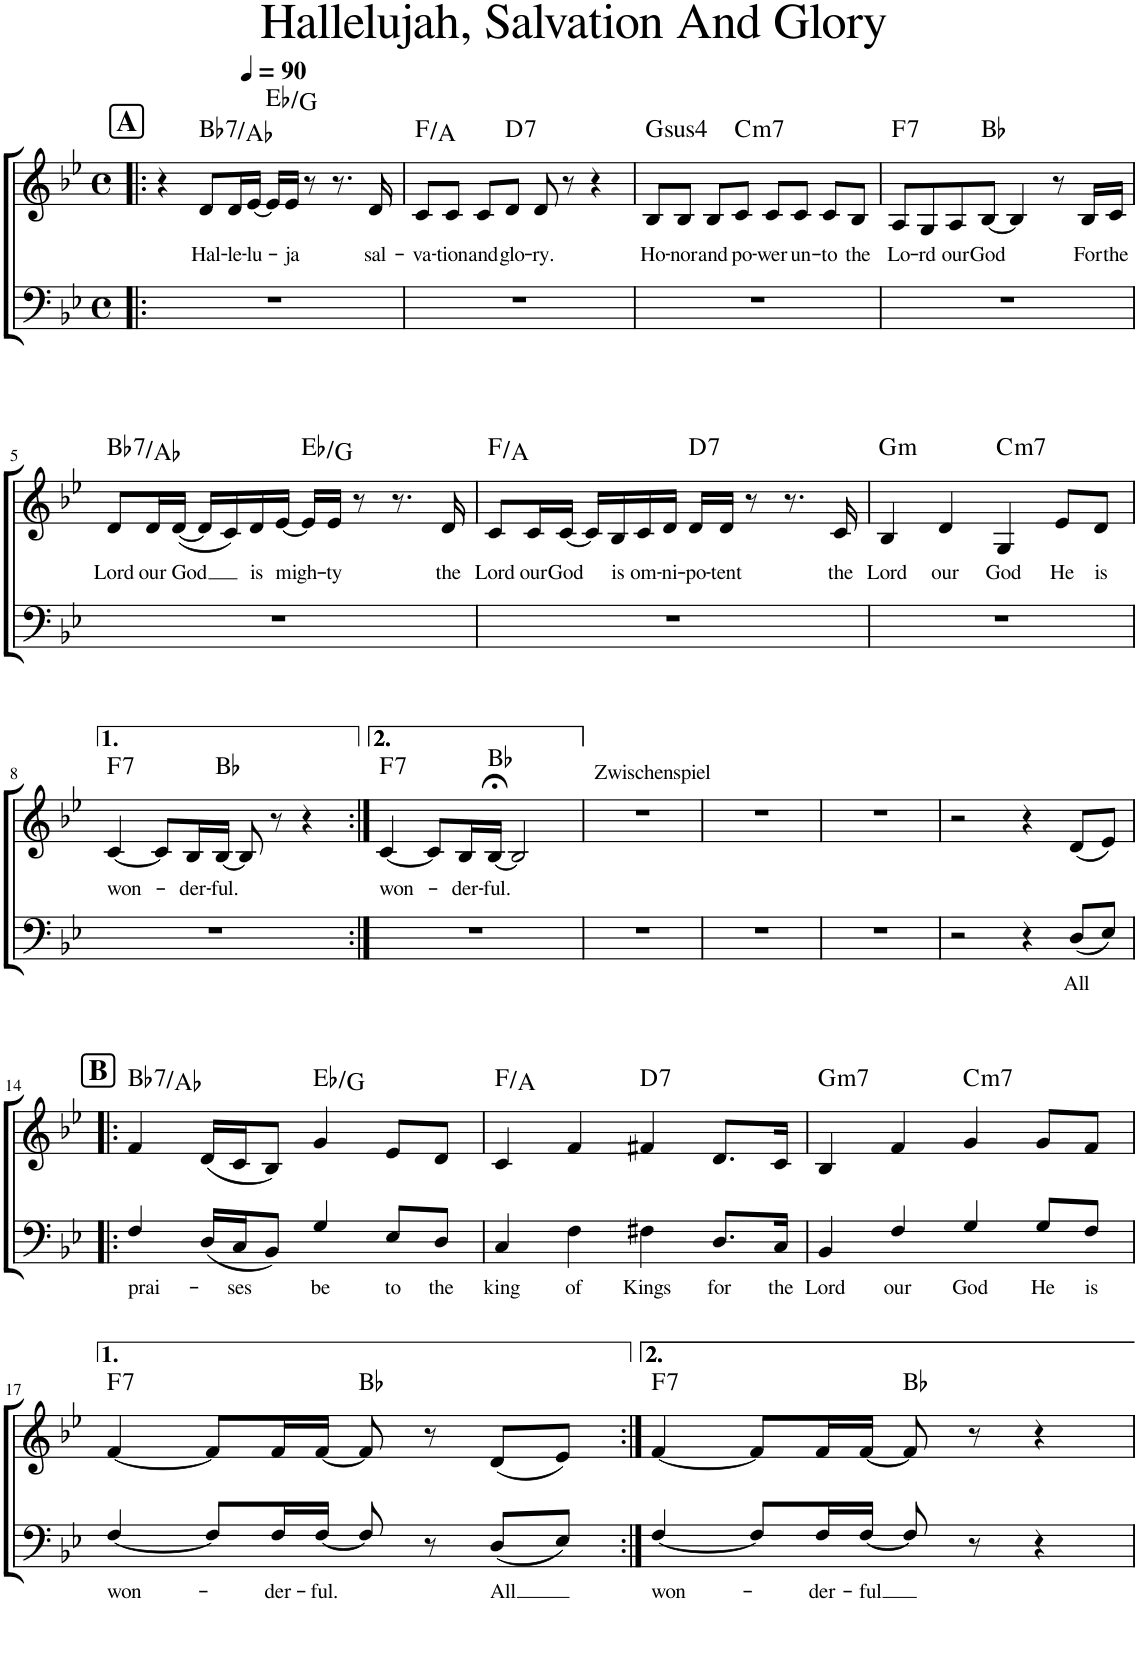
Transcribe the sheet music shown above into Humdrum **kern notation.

**kern	**text	**kern	**text	**harte
*part1	*part1	*part1	*part1	*part1
*staff2	*staff2	*staff1	*staff1	*
*I"Klavier	*	*	*	*
*I'Klav.	*	*	*	*
*clefF4	*	*clefG2	*	*
*k[b-e-]	*	*k[b-e-]	*	*
*M4/4	*	*M4/4	*	*
*met(c)	*	*met(c)	*	*
*MM90	*	*MM90	*	*
!!LO:REH:place=s1:a:B:cj:fs=14:t=A
=1!|:	=1!|:	=1!|:	=1!|:	=1!|:
1r	.	4r	.	.
!	!	!	!LO:LY:b	!LO:H:kt=7
.	.	8d/L	Hal-	Bb:7/b7
!	!	!	!LO:LY:b	!
.	.	16d/L	-le-	.
!	!	!	!LO:LY:b	!
.	.	[16e-/JJ	-lu-	.
.	.	16e-/LL]	.	Eb:maj/3
!	!	!	!LO:LY:b	!
.	.	16e-/JJ	-ja	.
.	.	8r	.	.
.	.	8.r	.	.
!	!	!	!LO:LY:b	!
.	.	16d/	sal-	.
=2	=2	=2	=2	=2
!	!	!	!LO:LY:b	!
1r	.	8c/L	-va-	F:maj/3
!	!	!	!LO:LY:b	!
.	.	8c/J	-tion	.
!	!	!	!LO:LY:b	!
.	.	8c/L	and	.
!	!	!	!LO:LY:b	!LO:H:kt=7
.	.	8d/J	glo-	D:7
!	!	!	!LO:LY:b	!
.	.	8d/	-ry.	.
.	.	8r	.	.
.	.	4r	.	.
=3	=3	=3	=3	=3
!	!	!	!LO:LY:b	!LO:H:kt=4
1r	.	8B-/L	Ho-	G:sus4
!	!	!	!LO:LY:b	!
.	.	8B-/J	-nor	.
!	!	!	!LO:LY:b	!
.	.	8B-/L	and	.
!	!	!	!LO:LY:b	!LO:H:kt=m7
.	.	8c/J	po-	C:min7
!	!	!	!LO:LY:b	!
.	.	8c/L	-wer	.
!	!	!	!LO:LY:b	!
.	.	8c/J	un-	.
!	!	!	!LO:LY:b	!
.	.	8c/L	-to	.
!	!	!	!LO:LY:b	!
.	.	8B-/J	the	.
=4	=4	=4	=4	=4
!	!	!	!LO:LY:b	!LO:H:kt=7
1r	.	8A/L	Lo-	F:7
!	!	!	!LO:LY:b	!
.	.	8G/	-rd	.
!	!	!	!LO:LY:b	!
.	.	8A/	our	.
!	!	!	!LO:LY:b	!
.	.	[8B-/J	God	Bb:maj
.	.	4B-/]	.	.
.	.	8r	.	.
!	!	!	!LO:LY:b	!
.	.	16B-/LL	For	.
!	!	!	!LO:LY:b	!
.	.	16c/JJ	the	.
!!LO:LB:g=z
=5	=5	=5	=5	=5
!	!	!	!LO:LY:b	!LO:H:kt=7
1r	.	8d/L	Lord	Bb:7/b7
!	!	!	!LO:LY:b	!
.	.	16d/L	our	.
!	!	!	!LO:LY:b	!
.	.	([16d/JJ	God	.
.	.	16d/LL]	.	.
.	.	16c/)	.	.
!	!	!	!LO:LY:b	!
.	.	16d/	is	.
!	!	!	!LO:LY:b	!
.	.	[16e-/JJ	migh-	.
.	.	16e-/LL]	.	Eb:maj/3
!	!	!	!LO:LY:b	!
.	.	16e-/JJ	-ty	.
.	.	8r	.	.
.	.	8.r	.	.
!	!	!	!LO:LY:b	!
.	.	16d/	the	.
=6	=6	=6	=6	=6
!	!	!	!LO:LY:b	!
1r	.	8c/L	Lord	F:maj/3
!	!	!	!LO:LY:b	!
.	.	16c/L	our	.
!	!	!	!LO:LY:b	!
.	.	[16c/JJ	God	.
.	.	16c/LL]	.	.
!	!	!	!LO:LY:b	!
.	.	16B-/	is	.
!	!	!	!LO:LY:b	!
.	.	16c/	om-	.
!	!	!	!LO:LY:b	!
.	.	16d/JJ	-ni-	.
!	!	!	!LO:LY:b	!LO:H:kt=7
.	.	16d/LL	-po-	D:7
!	!	!	!LO:LY:b	!
.	.	16d/JJ	-tent	.
.	.	8r	.	.
.	.	8.r	.	.
!	!	!	!LO:LY:b	!
.	.	16c/	the	.
=7	=7	=7	=7	=7
!	!	!	!LO:LY:b	!LO:H:kt=m
1r	.	4B-/	Lord	G:min
!	!	!	!LO:LY:b	!
.	.	4d/	our	.
!	!	!	!LO:LY:b	!LO:H:kt=m7
.	.	4G/	God	C:min7
!	!	!	!LO:LY:b	!
.	.	8e-/L	He	.
!	!	!	!LO:LY:b	!
.	.	8d/J	is	.
!!LO:LB:g=z
=8	=8	=8	=8	=8
!	!	!	!LO:LY:b	!LO:H:kt=7
1r	.	[4c/	won-	F:7
.	.	8c/L]	.	.
!	!	!	!LO:LY:b	!
.	.	16B-/L	-der-	.
!	!	!	!LO:LY:b	!
.	.	[16B-/JJ	-ful.	Bb:maj
.	.	8B-/]	.	.
.	.	8r	.	.
.	.	4r	.	.
=9:|!	=9:|!	=9:|!	=9:|!	=9:|!
!	!	!	!LO:LY:b	!LO:H:kt=7
1r	.	[4c/	won-	F:7
.	.	8c/L]	.	.
!	!	!	!LO:LY:b	!
.	.	16B-/L	-der-	.
!	!	!	!LO:LY:b	!
.	.	[16B-;</JJ	-ful.	Bb:maj
.	.	2B-/]	.	.
=10	=10	=10	=10	=10
!	!	!LO:TX:a:t=Zwischenspiel	!	!
1r	.	1r	.	.
=11	=11	=11	=11	=11
1r	.	1r	.	.
=12	=12	=12	=12	=12
1r	.	1r	.	.
=13	=13	=13	=13	=13
2r	.	2r	.	.
4r	.	4r	.	.
!	!LO:LY:b	!	!	!
8D/L	All	(8d/L	.	.
8E-/J	.	8e-/J)	.	.
!!LO:LB:g=z
!!LO:REH:place=s1:a:B:cj:fs=14:t=B
=14!|:	=14!|:	=14!|:	=14!|:	=14!|:
!	!LO:LY:b	!	!	!LO:H:kt=7
4F/	prai-	4f/	.	Bb:7/b7
16D/LL	.	(16d/LL	.	.
!	!LO:LY:b	!	!	!
16C/J	-ses	16c/J	.	.
8BB-/J	.	8B-/J)	.	.
!	!LO:LY:b	!	!	!
4G/	be	4g/	.	Eb:maj/3
!	!LO:LY:b	!	!	!
8E-/L	to	8e-/L	.	.
!	!LO:LY:b	!	!	!
8D/J	the	8d/J	.	.
=15	=15	=15	=15	=15
!	!LO:LY:b	!	!	!
4C/	king	4c/	.	F:maj/3
!	!LO:LY:b	!	!	!
4F\	of	4f/	.	.
!	!LO:LY:b	!	!	!LO:H:kt=7
4F#X\	Kings	4f#X/	.	D:7
!	!LO:LY:b	!	!	!
8.D/L	for	8.d/L	.	.
!	!LO:LY:b	!	!	!
16C/Jk	the	16c/Jk	.	.
=16	=16	=16	=16	=16
!	!LO:LY:b	!	!	!LO:H:kt=m7
4BB-/	Lord	4B-/	.	G:min7
!	!LO:LY:b	!	!	!
4F/	our	4f/	.	.
!	!LO:LY:b	!	!	!LO:H:kt=m7
4G/	God	4g/	.	C:min7
!	!LO:LY:b	!	!	!
8G/L	He	8g/L	.	.
!	!LO:LY:b	!	!	!
8F/J	is	8f/J	.	.
!!LO:LB:g=z
=17	=17	=17	=17	=17
!	!LO:LY:b	!	!	!LO:H:kt=7
[4F/	won-	[4f/	.	F:7
8F/L]	.	8f/L]	.	.
!	!LO:LY:b	!	!	!
16F/L	-der-	16f/L	.	.
!	!LO:LY:b	!	!	!
[16F/JJ	-ful.	[16f/JJ	.	.
8F/]	.	8f/]	.	Bb:maj
8r	.	8r	.	.
!	!LO:LY:b	!	!	!
8D/L	All	(8d/L	.	.
8E-/J	.	8e-/J)	.	.
=18:|!	=18:|!	=18:|!	=18:|!	=18:|!
!	!LO:LY:b	!	!	!LO:H:kt=7
[4F/	won-	[4f/	.	F:7
8F/L]	.	8f/L]	.	.
!	!LO:LY:b	!	!	!
16F/L	-der-	16f/L	.	.
!	!LO:LY:b	!	!	!
[16F/JJ	-ful	[16f/JJ	.	.
8F/]	.	8f/]	.	Bb:maj
8r	.	8r	.	.
4r	.	4r	.	.
=	=	=	=	=
*-	*-	*-	*-	*-
